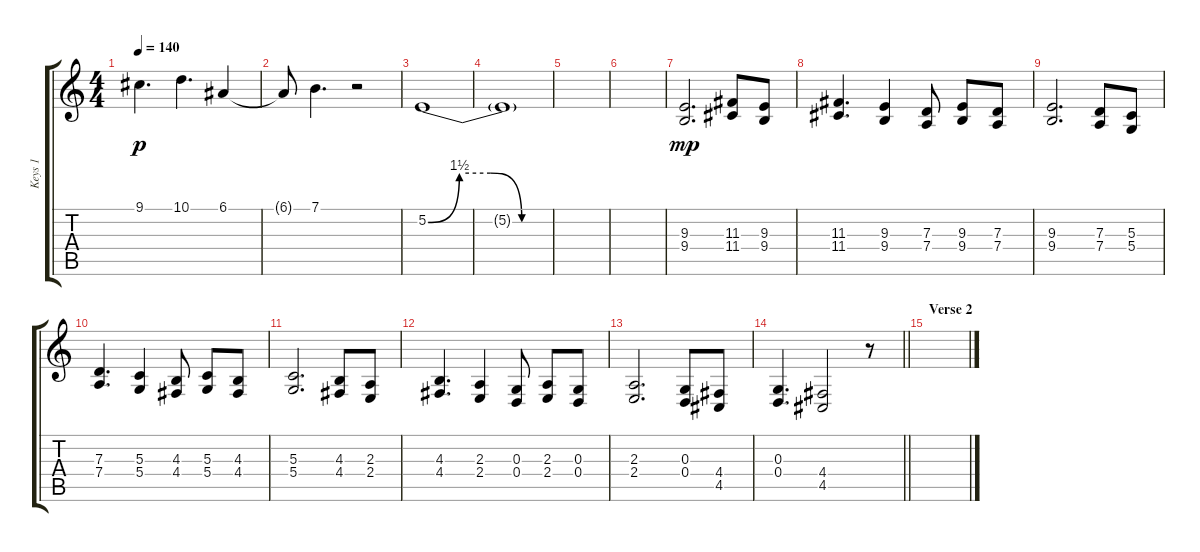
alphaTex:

\track ("Keys 1" "Keys 1") {instrument choiraahs}
\staff {score tabs}
\tuning (E4 B3 G3 D3 A2 E2) {hide}
\ts (4 4)
\tempo 140
\clef g2
\ks c
9.1.4{d dy p} 10.1.4{d} 6.1.4 |
6.1{t}.8 7.1.4{d} r.2 |
5.2{be (custom 0 0 15 6 30 6 45 0 60 0)}.1 |
5.2{t}.1 |
|
|
(9.3 9.4).2{d dy mp} (11.3 11.4).8 (9.3 9.4).8 |
(11.3 11.4).4{d} (9.3 9.4).4 (7.3 7.4).8 (9.3 9.4).8 (7.3 7.4).8 |
(9.3 9.4).2{d} (7.3 7.4).8 (5.3 5.4).8 |
(7.3 7.4).4{d} (5.3 5.4).4 (4.3 4.4).8 (5.3 5.4).8 (4.3 4.4).8 |
(5.3 5.4).2{d} (4.3 4.4).8 (2.3 2.4).8 |
(4.3 4.4).4{d} (2.3 2.4).4 (0.3 0.4).8 (2.3 2.4).8 (0.3 0.4).8 |
(2.3 2.4).2{d} (0.3 0.4).8 (4.4 4.5).8 |
\barLineRight lightlight
(0.3 0.4).4{d} (4.4 4.5).2 r.8 |
\section ("" "Verse 2")
